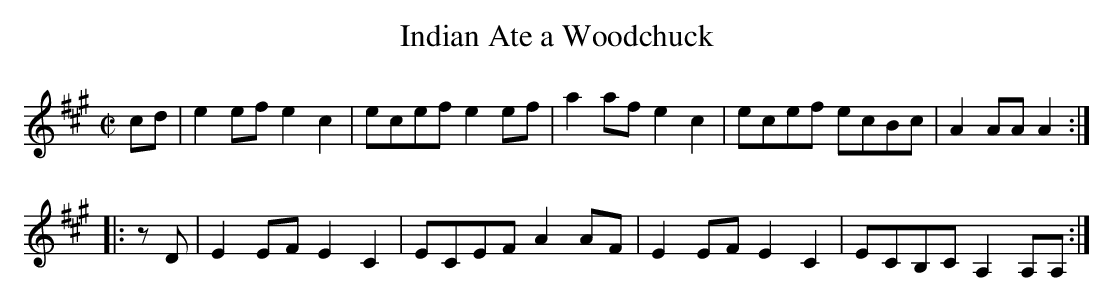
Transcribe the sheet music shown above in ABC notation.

X:1
T:Indian Ate a Woodchuck
M:C|
L:1/8
K:A
   cd  | e2ef e2c2 | ecef e2ef | a2af e2c2 | ecef ecBc | A2AA A2 :|
|: zD- | E2EF E2C2 | ECEF A2AF | E2EF E2C2 | ECB,C A,2A,A, :|
